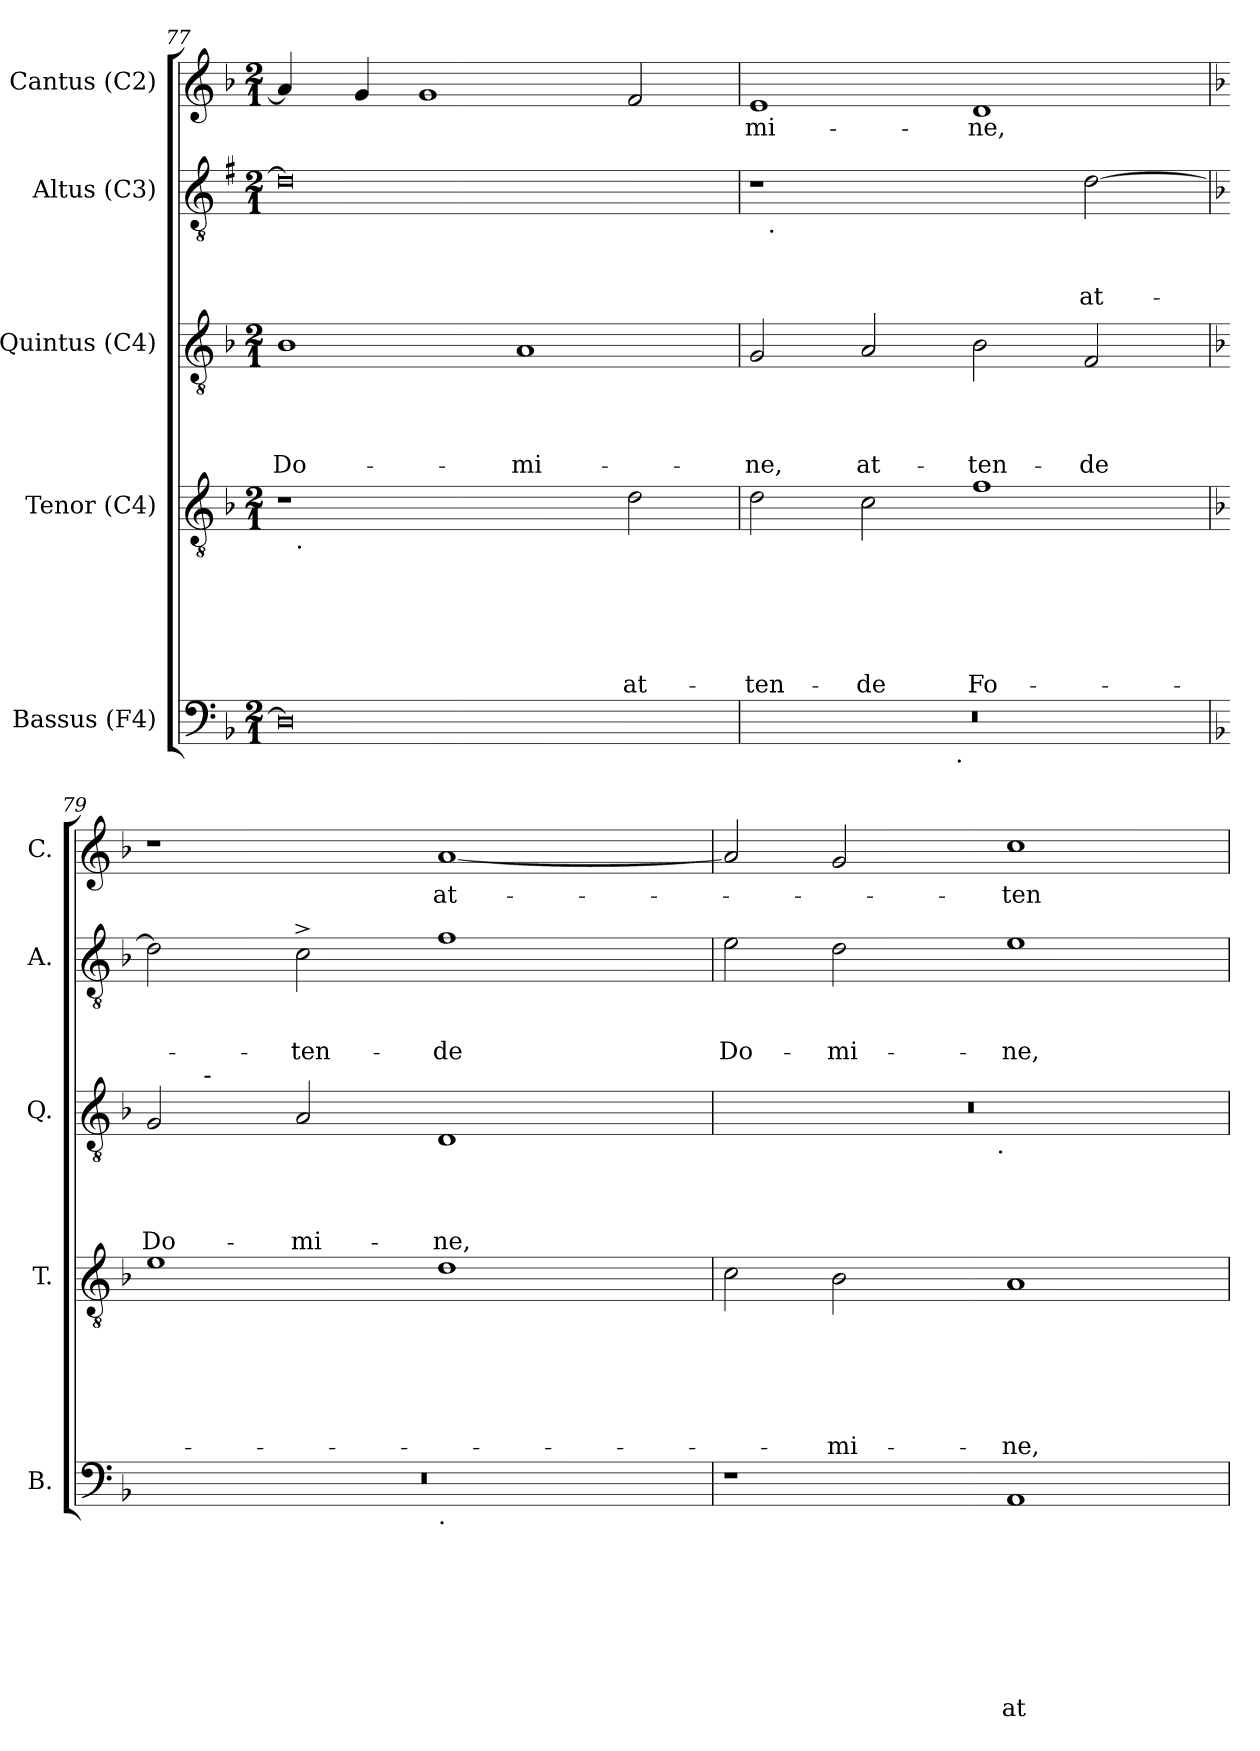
**kern	**text	**text	**text	**text	**text	**text	**text	**text	**kern	**text	**text	**text	**text	**text	**text	**kern	**text	**text	**text	**text	**kern	**text	**text	**text	**kern	**text
*part5	*part5	*part5	*part5	*part5	*part5	*part5	*part5	*part5	*part4	*part4	*part4	*part4	*part4	*part4	*part4	*part3	*part3	*part3	*part3	*part3	*part2	*part2	*part2	*part2	*part1	*part1
*staff5	*staff5	*staff5	*staff5	*staff5	*staff5	*staff5	*staff5	*staff5	*staff4	*staff4	*staff4	*staff4	*staff4	*staff4	*staff4	*staff3	*staff3	*staff3	*staff3	*staff3	*staff2	*staff2	*staff2	*staff2	*staff1	*staff1
*I"Bassus (F4)	*	*	*	*	*	*	*	*	*I"Tenor (C4)	*	*	*	*	*	*	*I"Quintus (C4)	*	*	*	*	*I"Altus (C3)	*	*	*	*I"Cantus (C2)	*
*I'B.	*	*	*	*	*	*	*	*	*I'T.	*	*	*	*	*	*	*I'Q.	*	*	*	*	*I'A.	*	*	*	*I'C.	*
*clefF4	*	*	*	*	*	*	*	*	*clefGv2	*	*	*	*	*	*	*clefGv2	*	*	*	*	*clefGv2	*	*	*	*clefG2	*
*k[b-]	*	*	*	*	*	*	*	*	*k[b-]	*	*	*	*	*	*	*k[b-]	*	*	*	*	*k[f#]	*	*	*	*k[b-]	*
*F:	*	*	*	*	*	*	*	*	*F:	*	*	*	*	*	*	*F:	*	*	*	*	*G:	*	*	*	*F:	*
*M2/1	*	*	*	*	*	*	*	*	*M2/1	*	*	*	*	*	*	*M2/1	*	*	*	*	*M2/1	*	*	*	*M2/1	*
=77	=77	=77	=77	=77	=77	=77	=77	=77	=77	=77	=77	=77	=77	=77	=77	=77	=77	=77	=77	=77	=77	=77	=77	=77	=77	=77
!	!	!	!	!	!	!	!	!	!	!	!	!	!	!	!	!	!	!	!	!LO:LY:b	!	!	!	!	!	!
*	*	*	*	*	*	*	*	*	*^	*	*	*	*	*	*	*	*	*	*	*	*	*	*	*	*	*
0D]	.	.	.	.	.	.	.	.	1r	32ryy	.	.	.	.	.	.	1B-	.	.	.	Do-	0d]	.	.	.	4a/]	.
!	!	!	!	!	!	!	!	!	!	!LO:TX:b:t=.	!	!	!	!	!	!	!	!	!	!	!	!	!	!	!	!	!
.	.	.	.	.	.	.	.	.	.	1ryy	.	.	.	.	.	.	.	.	.	.	.	.	.	.	.	.	.
.	.	.	.	.	.	.	.	.	.	.	.	.	.	.	.	.	.	.	.	.	.	.	.	.	.	4g/	.
.	.	.	.	.	.	.	.	.	.	.	.	.	.	.	.	.	.	.	.	.	.	.	.	.	.	1g	.
!	!	!	!	!	!	!	!	!	!	!	!	!	!	!	!	!	!	!	!	!	!LO:LY:b	!	!	!	!	!	!
.	.	.	.	.	.	.	.	.	2ryy	.	.	.	.	.	.	.	1A	.	.	.	-mi-	.	.	.	.	.	.
.	.	.	.	.	.	.	.	.	.	2ryy	.	.	.	.	.	.	.	.	.	.	.	.	.	.	.	.	.
!	!	!	!	!	!	!	!	!	!	!	!	!	!	!	!	!LO:LY:b	!	!	!	!	!	!	!	!	!	!	!
.	.	.	.	.	.	.	.	.	2d\	.	.	.	.	.	.	at-	.	.	.	.	.	.	.	.	.	2f/	.
.	.	.	.	.	.	.	.	.	.	4...ryy	.	.	.	.	.	.	.	.	.	.	.	.	.	.	.	.	.
=78	=78	=78	=78	=78	=78	=78	=78	=78	=78	=78	=78	=78	=78	=78	=78	=78	=78	=78	=78	=78	=78	=78	=78	=78	=78	=78	=78
!	!	!	!	!	!	!	!	!	!	!	!	!	!	!	!	!LO:LY:b	!	!	!	!	!LO:LY:b	!	!	!	!	!	!LO:LY:b
*^	*	*	*	*	*	*	*	*	*v	*v	*	*	*	*	*	*	*	*	*	*	*	*^	*	*	*	*	*
0r	2ryy	.	.	.	.	.	.	.	.	2d\	.	.	.	.	.	-ten-	2G/	.	.	.	-ne,	1r	32ryy	.	.	.	1e	-mi-
!	!	!	!	!	!	!	!	!	!	!	!	!	!	!	!	!	!	!	!	!	!	!	!LO:TX:b:t=.	!	!	!	!	!
.	.	.	.	.	.	.	.	.	.	.	.	.	.	.	.	.	.	.	.	.	.	.	1ryy	.	.	.	.	.
!	!	!	!	!	!	!	!	!	!	!	!	!	!	!	!	!LO:LY:b	!	!	!	!	!LO:LY:b	!	!	!	!	!	!	!
.	4...ryy	.	.	.	.	.	.	.	.	2c\	.	.	.	.	.	-de	2A/	.	.	.	at-	.	.	.	.	.	.	.
!	!LO:TX:b:t=.	!	!	!	!	!	!	!	!	!	!	!	!	!	!	!	!	!	!	!	!	!	!	!	!	!	!	!
.	1ryy	.	.	.	.	.	.	.	.	.	.	.	.	.	.	.	.	.	.	.	.	.	.	.	.	.	.	.
!	!	!	!	!	!	!	!	!	!	!	!	!	!	!	!	!LO:LY:b	!	!	!	!	!LO:LY:b	!	!	!	!	!	!	!LO:LY:b
.	.	.	.	.	.	.	.	.	.	1f	.	.	.	.	.	Fo-	2B-\	.	.	.	-ten-	2ryy	.	.	.	.	1d	-ne,
.	.	.	.	.	.	.	.	.	.	.	.	.	.	.	.	.	.	.	.	.	.	.	2ryy	.	.	.	.	.
!	!	!	!	!	!	!	!	!	!	!	!	!	!	!	!	!	!	!	!	!	!LO:LY:b	!	!	!	!	!LO:LY:b	!	!
.	.	.	.	.	.	.	.	.	.	.	.	.	.	.	.	.	2F/	.	.	.	-de	[>2d\	.	.	.	at-	.	.
.	.	.	.	.	.	.	.	.	.	.	.	.	.	.	.	.	.	.	.	.	.	.	4...ryy	.	.	.	.	.
.	32ryy	.	.	.	.	.	.	.	.	.	.	.	.	.	.	.	.	.	.	.	.	.	.	.	.	.	.	.
*	*	*	*	*	*	*	*	*	*	*	*	*	*	*	*	*	*	*	*	*	*	*v	*v	*	*	*	*	*
!!LO:PB:g=z
=79	=79	=79	=79	=79	=79	=79	=79	=79	=79	=79	=79	=79	=79	=79	=79	=79	=79	=79	=79	=79	=79	=79	=79	=79	=79	=79	=79
*	*	*	*	*	*	*	*	*	*	*	*	*	*	*	*	*	*	*	*	*	*	*k[b-]	*	*	*	*	*
*	*	*	*	*	*	*	*	*	*	*	*	*	*	*	*	*	*	*	*	*	*	*F:	*	*	*	*	*
*	*	*	*	*	*	*	*	*	*	*	*	*	*	*	*	*	*	*	*	*	*	*^	*	*	*	*	*
!	!	!	!	!	!	!	!	!	!	!	!	!	!	!	!	!	!	!	!	!	!LO:LY:b	!	!	!	!	!	!	!
*	*	*	*	*	*	*	*	*	*	*	*	*	*	*	*	*	*^	*	*	*	*	*v	*v	*	*	*	*	*
0r	1ryy	.	.	.	.	.	.	.	.	1e	.	.	.	.	.	.	2G/	12ryy	.	.	.	Do-	2d\]	.	.	.	1r	.
.	.	.	.	.	.	.	.	.	.	.	.	.	.	.	.	.	.	48.ryy	.	.	.	.	.	.	.	.	.	.
!	!	!	!	!	!	!	!	!	!	!	!	!	!	!	!	!	!	!LO:TX:a:t=-	!	!	!	!	!	!	!	!	!	!
.	.	.	.	.	.	.	.	.	.	.	.	.	.	.	.	.	.	3%2ryy	.	.	.	.	.	.	.	.	.	.
!	!	!	!	!	!	!	!	!	!	!	!	!	!	!	!	!	!	!	!	!	!	!LO:LY:b	!	!	!	!LO:LY:b	!	!
.	.	.	.	.	.	.	.	.	.	.	.	.	.	.	.	.	2A/	.	.	.	.	-mi-	2c^>\	.	.	-ten-	.	.
.	.	.	.	.	.	.	.	.	.	.	.	.	.	.	.	.	.	3%2ryy	.	.	.	.	.	.	.	.	.	.
!	!LO:TX:b:t=.	!	!	!	!	!	!	!	!	!	!	!	!	!	!	!	!	!	!	!	!	!	!	!	!	!	!	!
!	!	!	!	!	!	!	!	!	!	!	!	!	!	!	!	!	!	!	!	!	!	!LO:LY:b	!	!	!	!LO:LY:b	!	!LO:LY:b
.	1ryy	.	.	.	.	.	.	.	.	1d	.	.	.	.	.	.	1D	.	.	.	.	-ne,	1f	.	.	-de	[<1a	at-
.	.	.	.	.	.	.	.	.	.	.	.	.	.	.	.	.	.	3ryy	.	.	.	.	.	.	.	.	.	.
.	.	.	.	.	.	.	.	.	.	.	.	.	.	.	.	.	.	6ryy	.	.	.	.	.	.	.	.	.	.
.	.	.	.	.	.	.	.	.	.	.	.	.	.	.	.	.	.	24ryy	.	.	.	.	.	.	.	.	.	.
.	.	.	.	.	.	.	.	.	.	.	.	.	.	.	.	.	.	96ryy	.	.	.	.	.	.	.	.	.	.
=80	=80	=80	=80	=80	=80	=80	=80	=80	=80	=80	=80	=80	=80	=80	=80	=80	=80	=80	=80	=80	=80	=80	=80	=80	=80	=80	=80	=80
!	!	!	!	!	!	!	!	!	!	!	!	!	!	!	!	!	!	!	!	!	!	!	!	!	!	!LO:LY:b	!	!
*v	*v	*	*	*	*	*	*	*	*	*	*	*	*	*	*	*	*	*	*	*	*	*	*	*	*	*	*	*
1r	.	.	.	.	.	.	.	.	2c\	.	.	.	.	.	.	0r	3%2ryy	.	.	.	.	2e\	.	.	Do-	2a/]	.
!	!	!	!	!	!	!	!	!	!	!	!	!	!	!	!LO:LY:b	!	!	!	!	!	!	!	!	!	!LO:LY:b	!	!
.	.	.	.	.	.	.	.	.	2B-\	.	.	.	.	.	-mi-	.	.	.	.	.	.	2d\	.	.	-mi-	2g/	.
.	.	.	.	.	.	.	.	.	.	.	.	.	.	.	.	.	6ryy	.	.	.	.	.	.	.	.	.	.
.	.	.	.	.	.	.	.	.	.	.	.	.	.	.	.	.	12...ryy	.	.	.	.	.	.	.	.	.	.
!	!	!	!	!	!	!	!	!	!	!	!	!	!	!	!	!	!LO:TX:b:t=.	!	!	!	!	!	!	!	!	!	!
.	.	.	.	.	.	.	.	.	.	.	.	.	.	.	.	.	3%2ryy	.	.	.	.	.	.	.	.	.	.
!	!	!	!	!	!	!	!	!LO:LY:b	!	!	!	!	!	!	!LO:LY:b	!	!	!	!	!	!	!	!	!	!LO:LY:b	!	!LO:LY:b
1AA	.	.	.	.	.	.	.	at-	1A	.	.	.	.	.	-ne,	.	.	.	.	.	.	1e	.	.	-ne,	1cc	-ten-
.	.	.	.	.	.	.	.	.	.	.	.	.	.	.	.	.	3ryy	.	.	.	.	.	.	.	.	.	.
.	.	.	.	.	.	.	.	.	.	.	.	.	.	.	.	.	96ryy	.	.	.	.	.	.	.	.	.	.
*	*	*	*	*	*	*	*	*	*	*	*	*	*	*	*	*v	*v	*	*	*	*	*	*	*	*	*	*
=	=	=	=	=	=	=	=	=	=	=	=	=	=	=	=	=	=	=	=	=	=	=	=	=	=	=
*-	*-	*-	*-	*-	*-	*-	*-	*-	*-	*-	*-	*-	*-	*-	*-	*-	*-	*-	*-	*-	*-	*-	*-	*-	*-	*-
